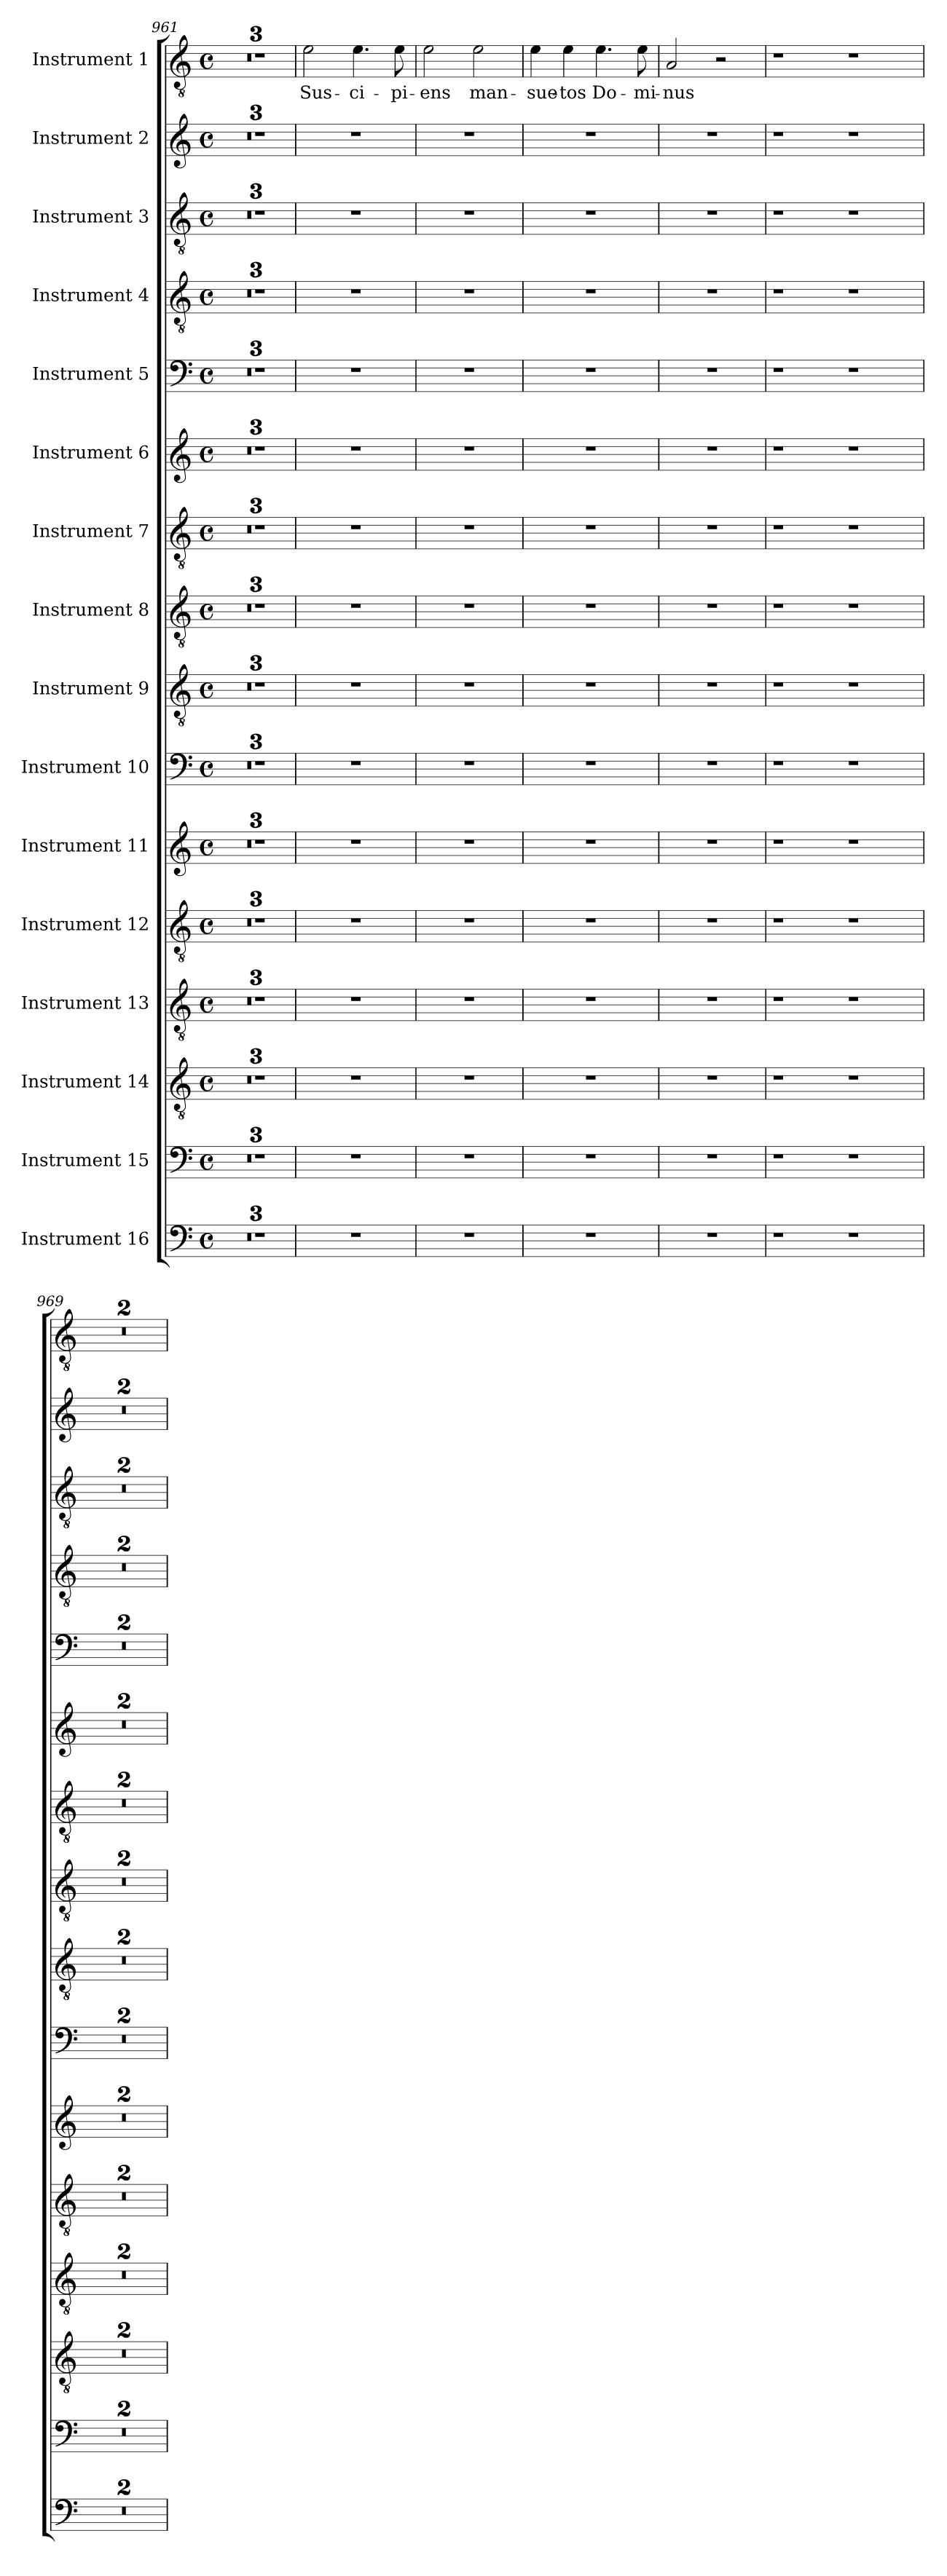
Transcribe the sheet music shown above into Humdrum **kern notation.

**kern	**kern	**kern	**kern	**kern	**kern	**kern	**kern	**kern	**kern	**kern	**kern	**kern	**kern	**kern	**kern	**text
*part16	*part15	*part14	*part13	*part12	*part11	*part10	*part9	*part8	*part7	*part6	*part5	*part4	*part3	*part2	*part1	*part1
*staff16	*staff15	*staff14	*staff13	*staff12	*staff11	*staff10	*staff9	*staff8	*staff7	*staff6	*staff5	*staff4	*staff3	*staff2	*staff1	*staff1
*I"Instrument 16	*I"Instrument 15	*I"Instrument 14	*I"Instrument 13	*I"Instrument 12	*I"Instrument 11	*I"Instrument 10	*I"Instrument 9	*I"Instrument 8	*I"Instrument 7	*I"Instrument 6	*I"Instrument 5	*I"Instrument 4	*I"Instrument 3	*I"Instrument 2	*I"Instrument 1	*
*clefF4	*clefF4	*clefGv2	*clefGv2	*clefGv2	*clefG2	*clefF4	*clefGv2	*clefGv2	*clefGv2	*clefG2	*clefF4	*clefGv2	*clefGv2	*clefG2	*clefGv2	*
*k[]	*k[]	*k[]	*k[]	*k[]	*k[]	*k[]	*k[]	*k[]	*k[]	*k[]	*k[]	*k[]	*k[]	*k[]	*k[]	*
*C:	*C:	*C:	*C:	*C:	*C:	*C:	*C:	*C:	*C:	*C:	*C:	*C:	*C:	*C:	*C:	*
*M4/4	*M4/4	*M4/4	*M4/4	*M4/4	*M4/4	*M4/4	*M4/4	*M4/4	*M4/4	*M4/4	*M4/4	*M4/4	*M4/4	*M4/4	*M4/4	*
*met(c)	*met(c)	*met(c)	*met(c)	*met(c)	*met(c)	*met(c)	*met(c)	*met(c)	*met(c)	*met(c)	*met(c)	*met(c)	*met(c)	*met(c)	*met(c)	*
=961	=961	=961	=961	=961	=961	=961	=961	=961	=961	=961	=961	=961	=961	=961	=961	=961
1r	1r	1r	1r	1r	1r	1r	1r	1r	1r	1r	1r	1r	1r	1r	1r	.
=962	=962	=962	=962	=962	=962	=962	=962	=962	=962	=962	=962	=962	=962	=962	=962	=962
1r	1r	1r	1r	1r	1r	1r	1r	1r	1r	1r	1r	1r	1r	1r	1r	.
=963	=963	=963	=963	=963	=963	=963	=963	=963	=963	=963	=963	=963	=963	=963	=963	=963
1r	1r	1r	1r	1r	1r	1r	1r	1r	1r	1r	1r	1r	1r	1r	1r	.
=964	=964	=964	=964	=964	=964	=964	=964	=964	=964	=964	=964	=964	=964	=964	=964	=964
!	!	!	!	!	!	!	!	!	!	!	!	!	!	!	!	!LO:LY:b:cj
1r	1r	1r	1r	1r	1r	1r	1r	1r	1r	1r	1r	1r	1r	1r	2e\	Sus-
!	!	!	!	!	!	!	!	!	!	!	!	!	!	!	!	!LO:LY:b:cj
.	.	.	.	.	.	.	.	.	.	.	.	.	.	.	4.e\	-ci-
!	!	!	!	!	!	!	!	!	!	!	!	!	!	!	!	!LO:LY:b:cj
.	.	.	.	.	.	.	.	.	.	.	.	.	.	.	8e\	-pi-
=965	=965	=965	=965	=965	=965	=965	=965	=965	=965	=965	=965	=965	=965	=965	=965	=965
!	!	!	!	!	!	!	!	!	!	!	!	!	!	!	!	!LO:LY:b:cj
1r	1r	1r	1r	1r	1r	1r	1r	1r	1r	1r	1r	1r	1r	1r	2e\	-ens
!	!	!	!	!	!	!	!	!	!	!	!	!	!	!	!	!LO:LY:b:cj
.	.	.	.	.	.	.	.	.	.	.	.	.	.	.	2e\	man-
!!LO:LB:g=z
=966	=966	=966	=966	=966	=966	=966	=966	=966	=966	=966	=966	=966	=966	=966	=966	=966
!	!	!	!	!	!	!	!	!	!	!	!	!	!	!	!	!LO:LY:b:cj
1r	1r	1r	1r	1r	1r	1r	1r	1r	1r	1r	1r	1r	1r	1r	4e\	-sue-
!	!	!	!	!	!	!	!	!	!	!	!	!	!	!	!	!LO:LY:b:cj
.	.	.	.	.	.	.	.	.	.	.	.	.	.	.	4e\	-tos
!	!	!	!	!	!	!	!	!	!	!	!	!	!	!	!	!LO:LY:b:cj
.	.	.	.	.	.	.	.	.	.	.	.	.	.	.	4.e\	Do-
!	!	!	!	!	!	!	!	!	!	!	!	!	!	!	!	!LO:LY:b:cj
.	.	.	.	.	.	.	.	.	.	.	.	.	.	.	8e\	-mi-
=967	=967	=967	=967	=967	=967	=967	=967	=967	=967	=967	=967	=967	=967	=967	=967	=967
!	!	!	!	!	!	!	!	!	!	!	!	!	!	!	!	!LO:LY:b:cj
1r	1r	1r	1r	1r	1r	1r	1r	1r	1r	1r	1r	1r	1r	1r	2A/	-nus
.	.	.	.	.	.	.	.	.	.	.	.	.	.	.	2r	.
=968	=968	=968	=968	=968	=968	=968	=968	=968	=968	=968	=968	=968	=968	=968	=968	=968
1r	1r	1r	1r	1r	1r	1r	1r	1r	1r	1r	1r	1r	1r	1r	1r	.
1r	1r	1r	1r	1r	1r	1r	1r	1r	1r	1r	1r	1r	1r	1r	1r	.
=969	=969	=969	=969	=969	=969	=969	=969	=969	=969	=969	=969	=969	=969	=969	=969	=969
1r	1r	1r	1r	1r	1r	1r	1r	1r	1r	1r	1r	1r	1r	1r	1r	.
=970	=970	=970	=970	=970	=970	=970	=970	=970	=970	=970	=970	=970	=970	=970	=970	=970
1r	1r	1r	1r	1r	1r	1r	1r	1r	1r	1r	1r	1r	1r	1r	1r	.
=	=	=	=	=	=	=	=	=	=	=	=	=	=	=	=	=
*-	*-	*-	*-	*-	*-	*-	*-	*-	*-	*-	*-	*-	*-	*-	*-	*-
